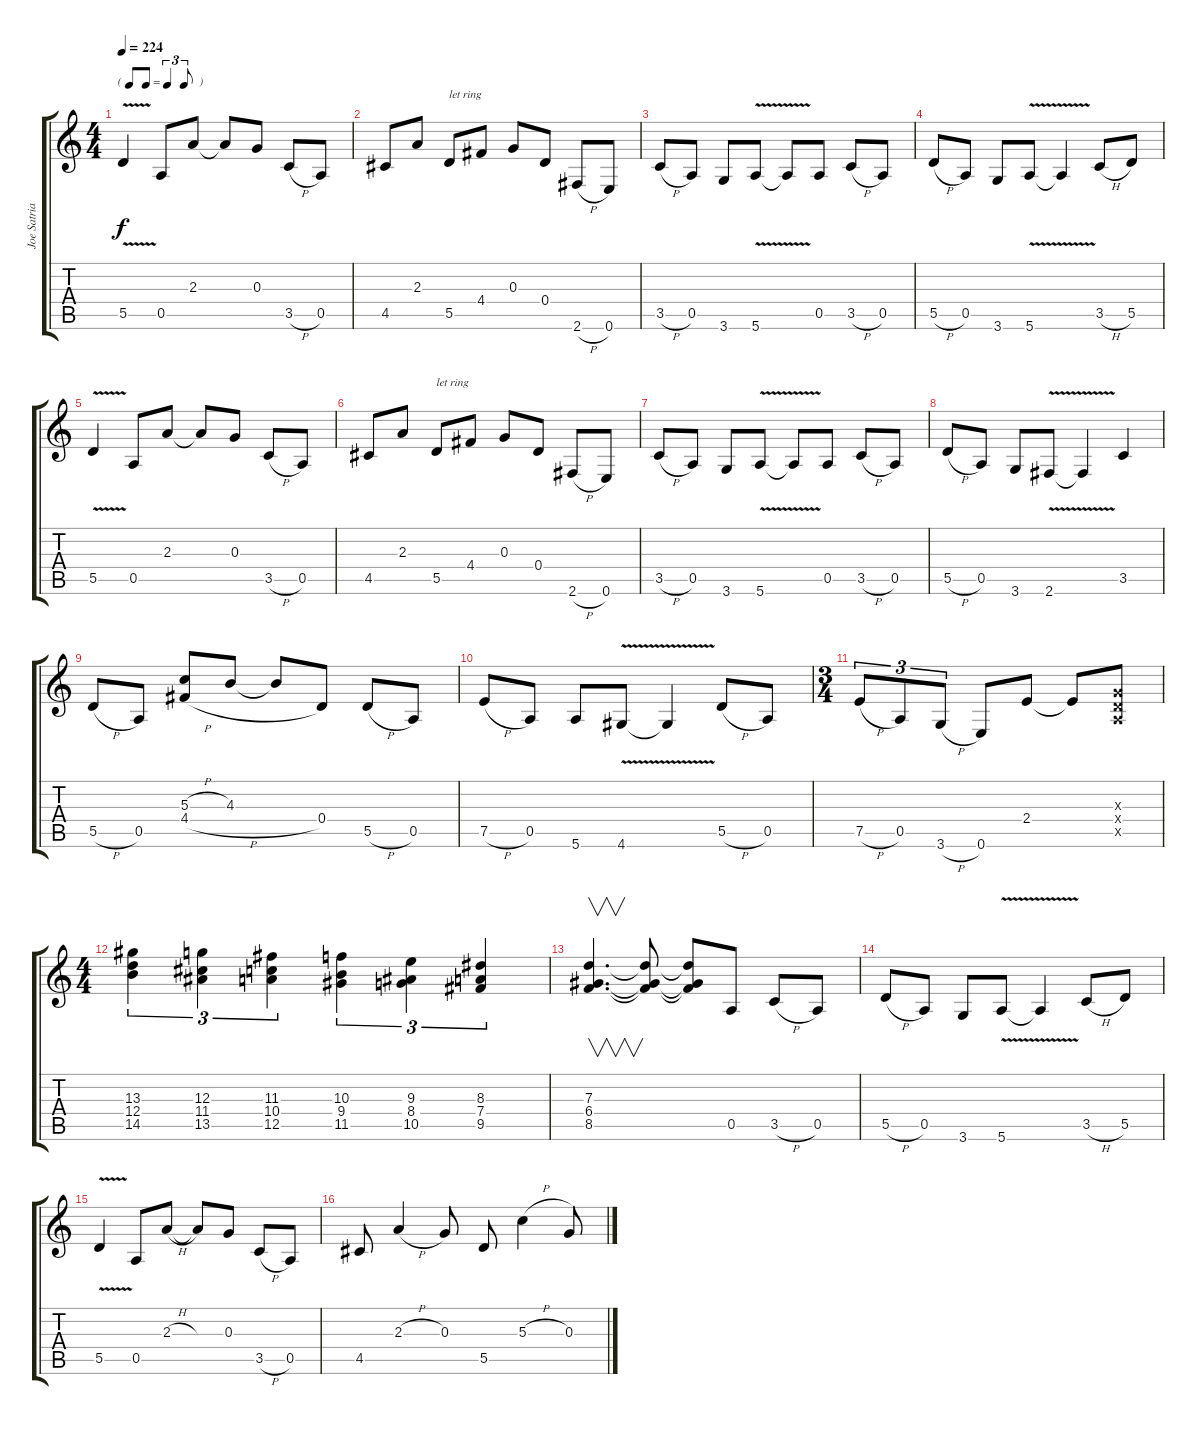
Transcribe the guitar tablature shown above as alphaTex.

\track ("Joe Satriani Rythmique" "Joe Satria") {instrument distortionguitar}
\staff {score tabs}
\tuning (E4 B3 G3 D3 A2 E2) {hide}
\ts (4 4)
\tf triplet8th
\tempo 224
\clef g2
\ks c
5.5{v}.4{dy f} 0.5.8 2.3.8 2.3{t}.8 0.3.8 3.5{h}.8 0.5.8 |
4.5.8 2.3.8 5.5.8{txt "let ring"} 4.4.8 0.3.8 0.4.8 2.6{h}.8 0.6.8 |
3.5{h}.8 0.5.8 3.6.8 5.6{v}.8 5.6{t}.8 0.5.8 3.5{h}.8 0.5.8 |
5.5{h}.8 0.5.8 3.6.8 5.6{v}.8 5.6{t}.4 3.5{h}.8 5.5.8 |
5.5{v}.4 0.5.8 2.3.8 2.3{t}.8 0.3.8 3.5{h}.8 0.5.8 |
4.5.8 2.3.8 5.5.8{txt "let ring"} 4.4.8 0.3.8 0.4.8 2.6{h}.8 0.6.8 |
3.5{h}.8 0.5.8 3.6.8 5.6{v}.8 5.6{t}.8 0.5.8 3.5{h}.8 0.5.8 |
5.5{h}.8 0.5.8 3.6.8 2.6{v}.8 2.6{t}.4 3.5.4 |
5.5{h}.8 0.5.8 (5.3{h} 4.4{h}).8 4.3.8 4.3{t}.8 0.4.8 5.5{h}.8 0.5.8 |
7.5{h}.8 0.5.8 5.6.8 4.6{v}.8 4.6{t}.4 5.5{h}.8 0.5.8 |
\ts (3 4)
7.5{h}.8{tu (3 2)} 0.5.8{tu (3 2)} 3.6{h}.8{tu (3 2)} 0.6.8 2.4.8 2.4{t}.8 (0.3{x} 0.4{x} 0.5{x}).8 |
\ts (4 4)
(13.3 12.4 14.5).4{tu (3 2)} (12.3 11.4 13.5).4{tu (3 2)} (11.3 10.4 12.5).4{tu (3 2)} (10.3 9.4 11.5).4{tu (3 2)} (9.3 8.4 10.5).4{tu (3 2)} (8.3 7.4 9.5).4{tu (3 2)} |
(7.3 6.4 8.5).4{v d} (7.3{t} 6.4{t} 8.5{t}).8 (7.3{t} 6.4{t} 8.5{t}).8 0.5.8 3.5{h}.8 0.5.8 |
5.5{h}.8 0.5.8 3.6.8 5.6{v}.8 5.6{t}.4 3.5{h}.8 5.5.8 |
5.5{v}.4 0.5.8 2.3{h}.8 2.3{t}.8 0.3.8 3.5{h}.8 0.5.8 |
4.5.8 2.3{h}.4 0.3.8 5.5.8 5.3{h}.4 0.3.8
